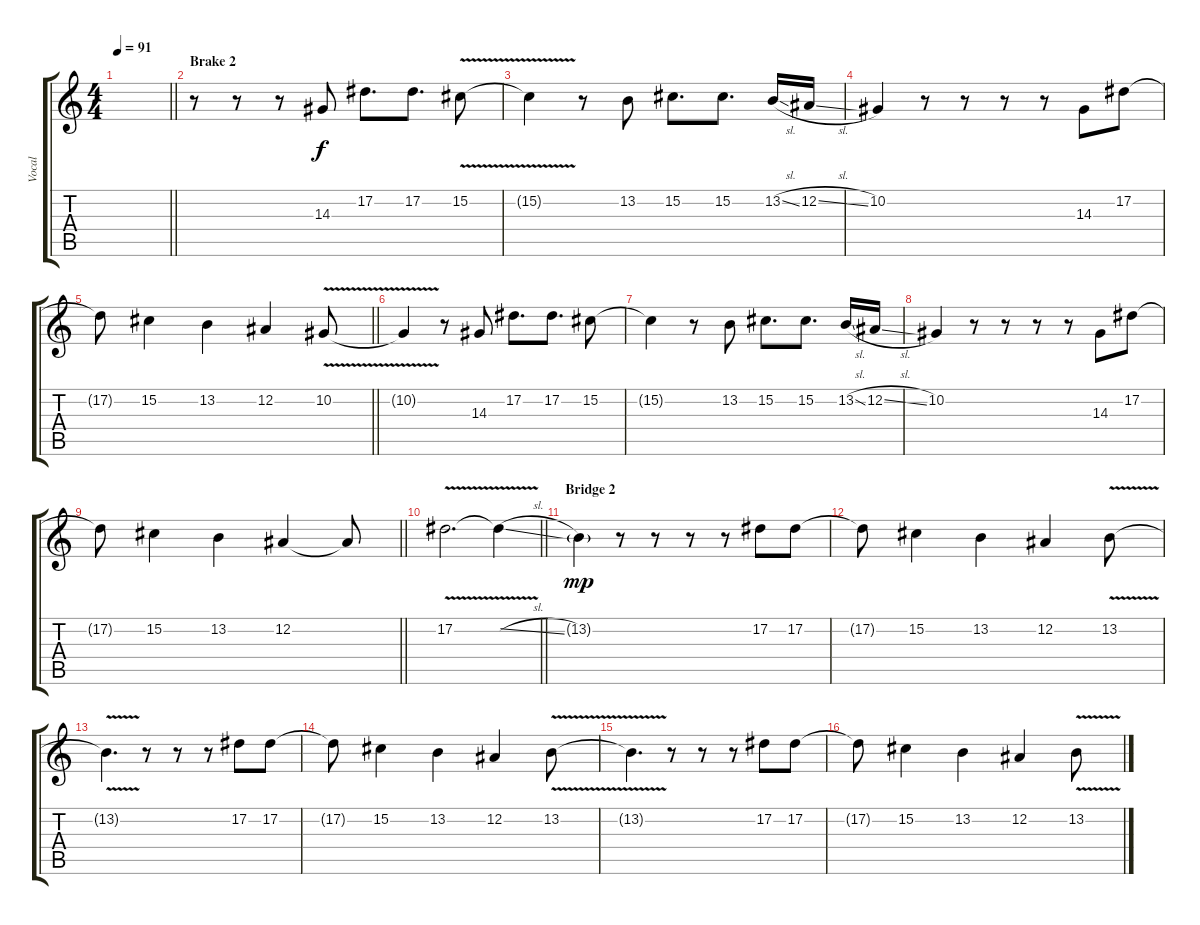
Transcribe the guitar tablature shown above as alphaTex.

\track ("Vocal" "Vocal") {instrument lead2sawtooth}
\staff {score tabs}
\tuning (Eb4 Bb3 Gb3 Db3 Ab2 Db2) {hide}
\ts (4 4)
\tempo 91
\clef g2
\barLineRight lightlight
\ks c
|
\section ("" "Brake 2")
r.8 r.8 r.8 14.3.8 17.2.8{d} 17.2.8{d} 15.2{v}.8 |
15.2{t}.4 r.8 13.2.8 15.2.8{d} 15.2.8{d} 13.2{sl}.16 12.2{sl}.16 |
10.2.4 r.8 r.8 r.8 r.8 14.3.8 17.2.8 |
\barLineRight lightlight
17.2{t}.8 15.2.4 13.2.4 12.2.4 10.2{v}.8 |
10.2{t}.4 r.8 14.3.8 17.2.8{d} 17.2.8{d} 15.2.8 |
15.2{t}.4 r.8 13.2.8 15.2.8{d} 15.2.8{d} 13.2{sl}.16 12.2{sl}.16 |
10.2.4 r.8 r.8 r.8 r.8 14.3.8 17.2.8 |
\barLineRight lightlight
17.2{t}.8 15.2.4 13.2.4 12.2.4 12.2{t}.8 |
\barLineRight lightlight
17.2{v}.2{d} 17.2{sl t}.4 |
\section ("" "Bridge 2")
13.2{g}.4{dy mp} r.8 r.8 r.8 r.8 17.2.8 17.2.8 |
17.2{t}.8 15.2.4 13.2.4 12.2.4 13.2{v}.8 |
13.2{t}.4{d} r.8 r.8 r.8 17.2.8 17.2.8 |
17.2{t}.8 15.2.4 13.2.4 12.2.4 13.2{v}.8 |
13.2{t}.4{d} r.8 r.8 r.8 17.2.8 17.2.8 |
17.2{t}.8 15.2.4 13.2.4 12.2.4 13.2{v}.8
